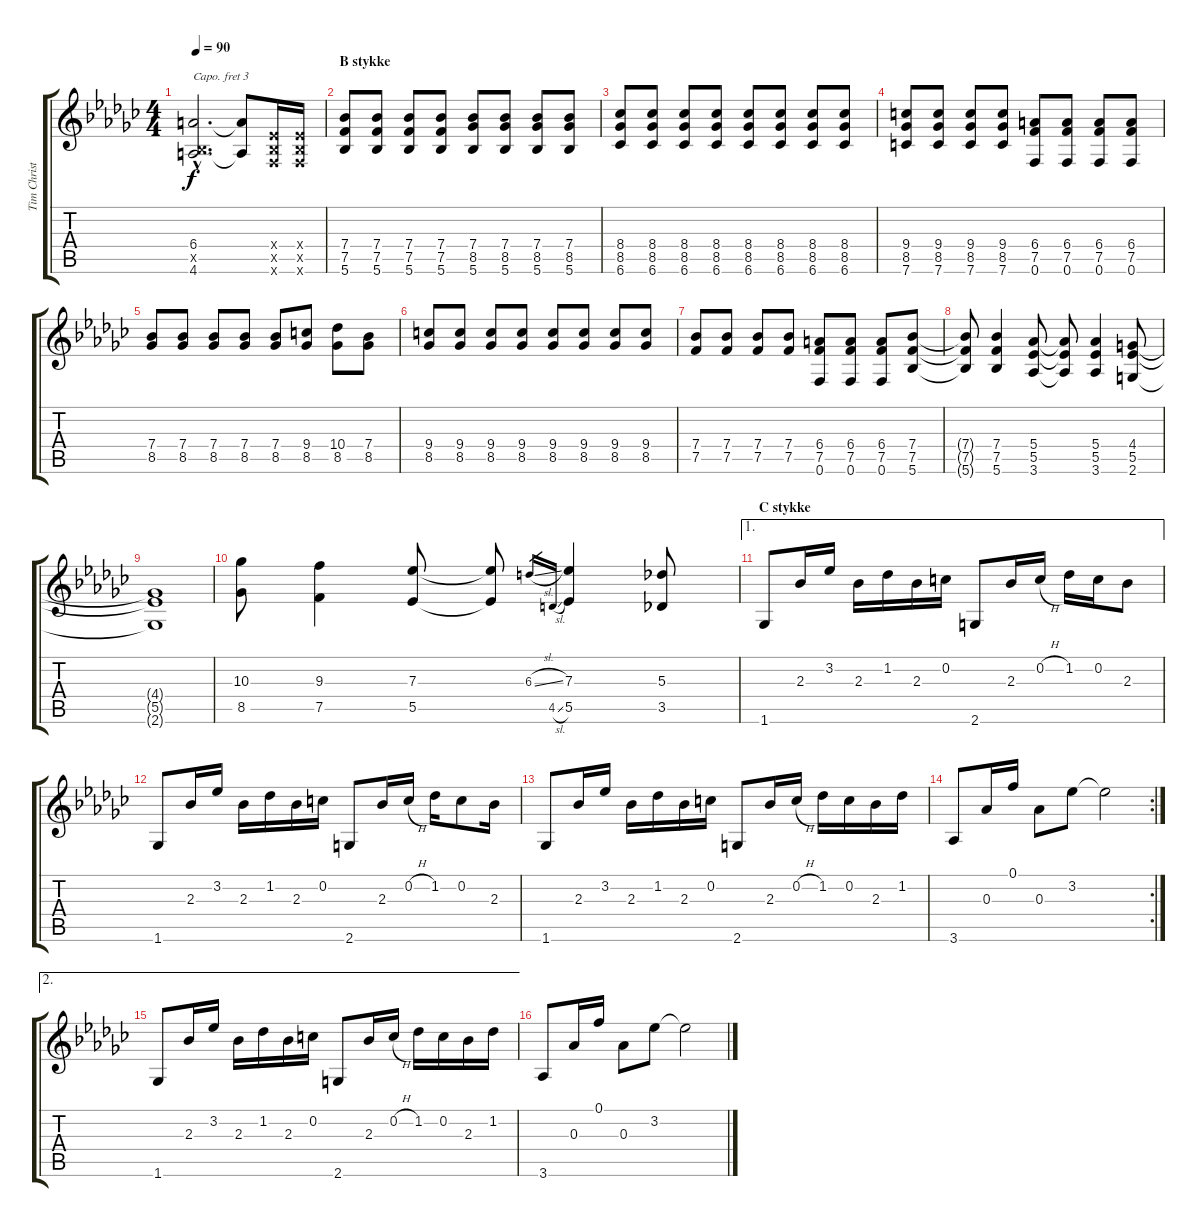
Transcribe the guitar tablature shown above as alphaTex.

\track ("Tim Christensen (Guitar 1)" "Tim Christ") {instrument distortionguitar}
\staff {score tabs}
\capo 3
\tuning (D4 A3 F3 C3 G2 D2) {hide}
\ts (4 4)
\tempo 90
\clef g2
\ks gb
(6.4{hac} 0.5{hac x} 4.6{hac}).2{d dy f} (6.4{t} 4.6{t}).8 (0.4{x} 0.5{x} 0.6{x}).16 (0.4{x} 0.5{x} 0.6{x}).16 |
\section ("" "B stykke")
(7.4 7.5 5.6).8 (7.4 7.5 5.6).8 (7.4 7.5 5.6).8 (7.4 7.5 5.6).8 (7.4 8.5 5.6).8 (7.4 8.5 5.6).8 (7.4 8.5 5.6).8 (7.4 8.5 5.6).8 |
(8.4 8.5 6.6).8 (8.4 8.5 6.6).8 (8.4 8.5 6.6).8 (8.4 8.5 6.6).8 (8.4 8.5 6.6).8 (8.4 8.5 6.6).8 (8.4 8.5 6.6).8 (8.4 8.5 6.6).8 |
(9.4 8.5 7.6).8 (9.4 8.5 7.6).8 (9.4 8.5 7.6).8 (9.4 8.5 7.6).8 (6.4 7.5 0.6).8 (6.4 7.5 0.6).8 (6.4 7.5 0.6).8 (6.4 7.5 0.6).8 |
(7.4 8.5).8 (7.4 8.5).8 (7.4 8.5).8 (7.4 8.5).8 (7.4 8.5).8 (9.4 8.5).8 (10.4 8.5).8 (7.4 8.5).8 |
(9.4 8.5).8 (9.4 8.5).8 (9.4 8.5).8 (9.4 8.5).8 (9.4 8.5).8 (9.4 8.5).8 (9.4 8.5).8 (9.4 8.5).8 |
(7.4 7.5).8 (7.4 7.5).8 (7.4 7.5).8 (7.4 7.5).8 (6.4 7.5 0.6).8 (6.4 7.5 0.6).8 (6.4 7.5 0.6).8 (7.4 7.5 5.6).8 |
(7.4{t} 7.5{t} 5.6{t}).8 (7.4 7.5 5.6).4 (5.4 5.5 3.6).8 (5.4{t} 5.5{t} 3.6{t}).8 (5.4 5.5 3.6).4 (4.4 5.5 2.6).8 |
(4.4{t} 5.5{t} 2.6{t}).1 |
(10.3 8.5).8 (9.3 7.5).4 (7.3 5.5).8 (7.3{t} 5.5{t}).8 6.3{sl}.16{gr} 4.5{sl}.16{gr} (7.3 5.5).4 (5.3 3.5).8 |
\ae 1
\section ("" "C stykke")
1.6.8 2.3.16 3.2.16 2.3.16 1.2.16 2.3.16 0.2.16 2.6.8 2.3.16 0.2{h}.16 1.2.16 0.2.16 2.3.8 |
1.6.8 2.3.16 3.2.16 2.3.16 1.2.16 2.3.16 0.2.16 2.6.8 2.3.16 0.2{h}.16 1.2.16 0.2.8 2.3.16 |
1.6.8 2.3.16 3.2.16 2.3.16 1.2.16 2.3.16 0.2.16 2.6.8 2.3.16 0.2{h}.16 1.2.16 0.2.16 2.3.16 1.2.16 |
\rc 2
3.6.8 0.3.16 0.1.16 0.3.8 3.2.8 3.2{t}.2 |
\ae 2
1.6.8 2.3.16 3.2.16 2.3.16 1.2.16 2.3.16 0.2.16 2.6.8 2.3.16 0.2{h}.16 1.2.16 0.2.16 2.3.16 1.2.16 |
3.6.8 0.3.16 0.1.16 0.3.8 3.2.8 3.2{t}.2
